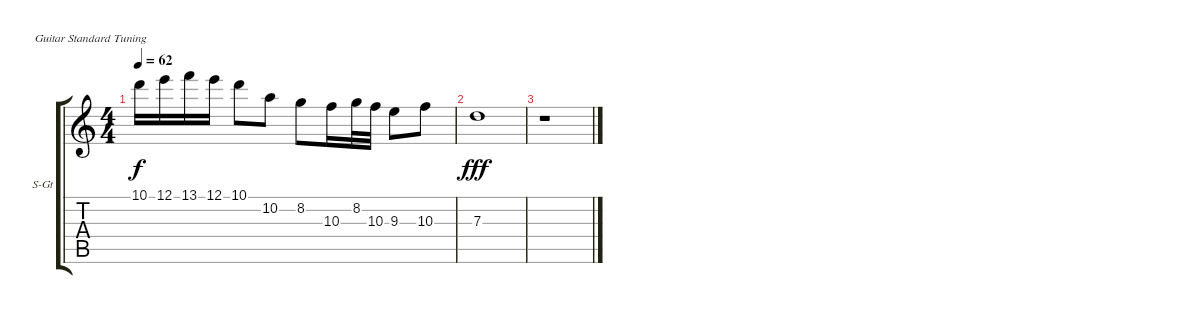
\bracketExtendMode groupsimilarinstruments
\firstSystemTrackNameOrientation horizontal
\otherSystemsTrackNameOrientation horizontal
\track ("Синтезатор" "S-Gt") {instrument stringensemble1}
\staff {score tabs}
\tuning (E4 B3 G3 D3 A2 E2)
\displaytranspose 12
\ts (4 4)
\tempo 62
\clef g2
\ks c
10.1.16{dy f} 12.1.16 13.1.16 12.1.16 10.1.8 10.2.8 8.2.8 10.3.16 8.2.32 10.3.32 9.3.8 10.3.8 |
7.3.1{dy fff} |
r.1
